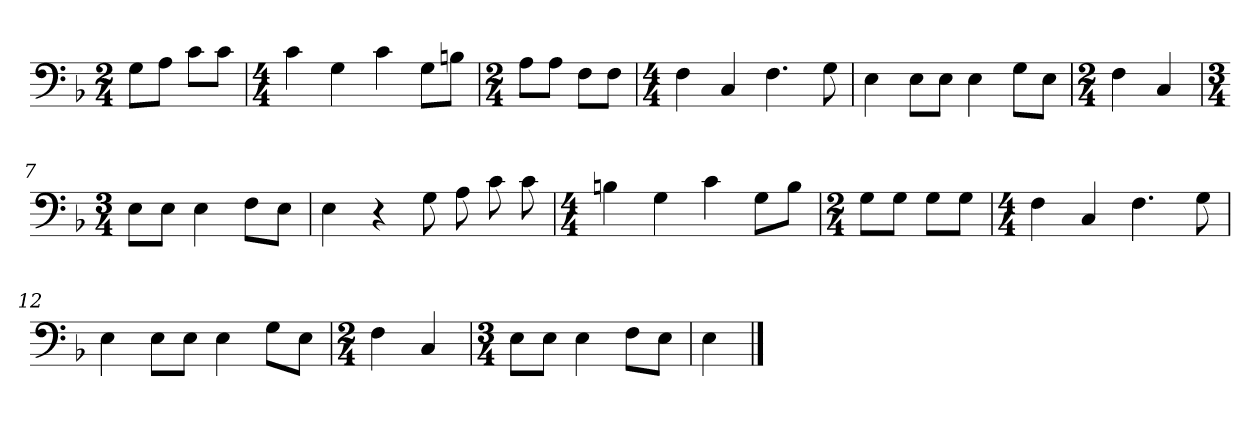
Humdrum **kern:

**kern
*part1
*staff1
*clefF4
*k[b-]
*M2/4
=1
8G\L
8A\J
8c\L
8c\J
=2
*M4/4
4c
4G
4c
8G\L
8Bn\J
=3
*M2/4
8A\L
8A\J
8F\L
8F\J
=4
*M4/4
4F
4C
4.F
8G
=5
4E
8E\L
8E\J
4E
8G\L
8E\J
=6
*M2/4
4F
4C
=7
*M3/4
8E\L
8E\J
4E
8F\L
8E\J
=8
4E
4r
8G
8A
8c
8c
=9
*M4/4
4Bn
4G
4c
8G\L
8B\J
=10
*M2/4
8G\L
8G\J
8G\L
8G\J
=11
*M4/4
4F
4C
4.F
8G
=12
4E
8E\L
8E\J
4E
8G\L
8E\J
=13
*M2/4
4F
4C
=14
*M3/4
8E\L
8E\J
4E
8F\L
8E\J
=15
4E
==
*-
